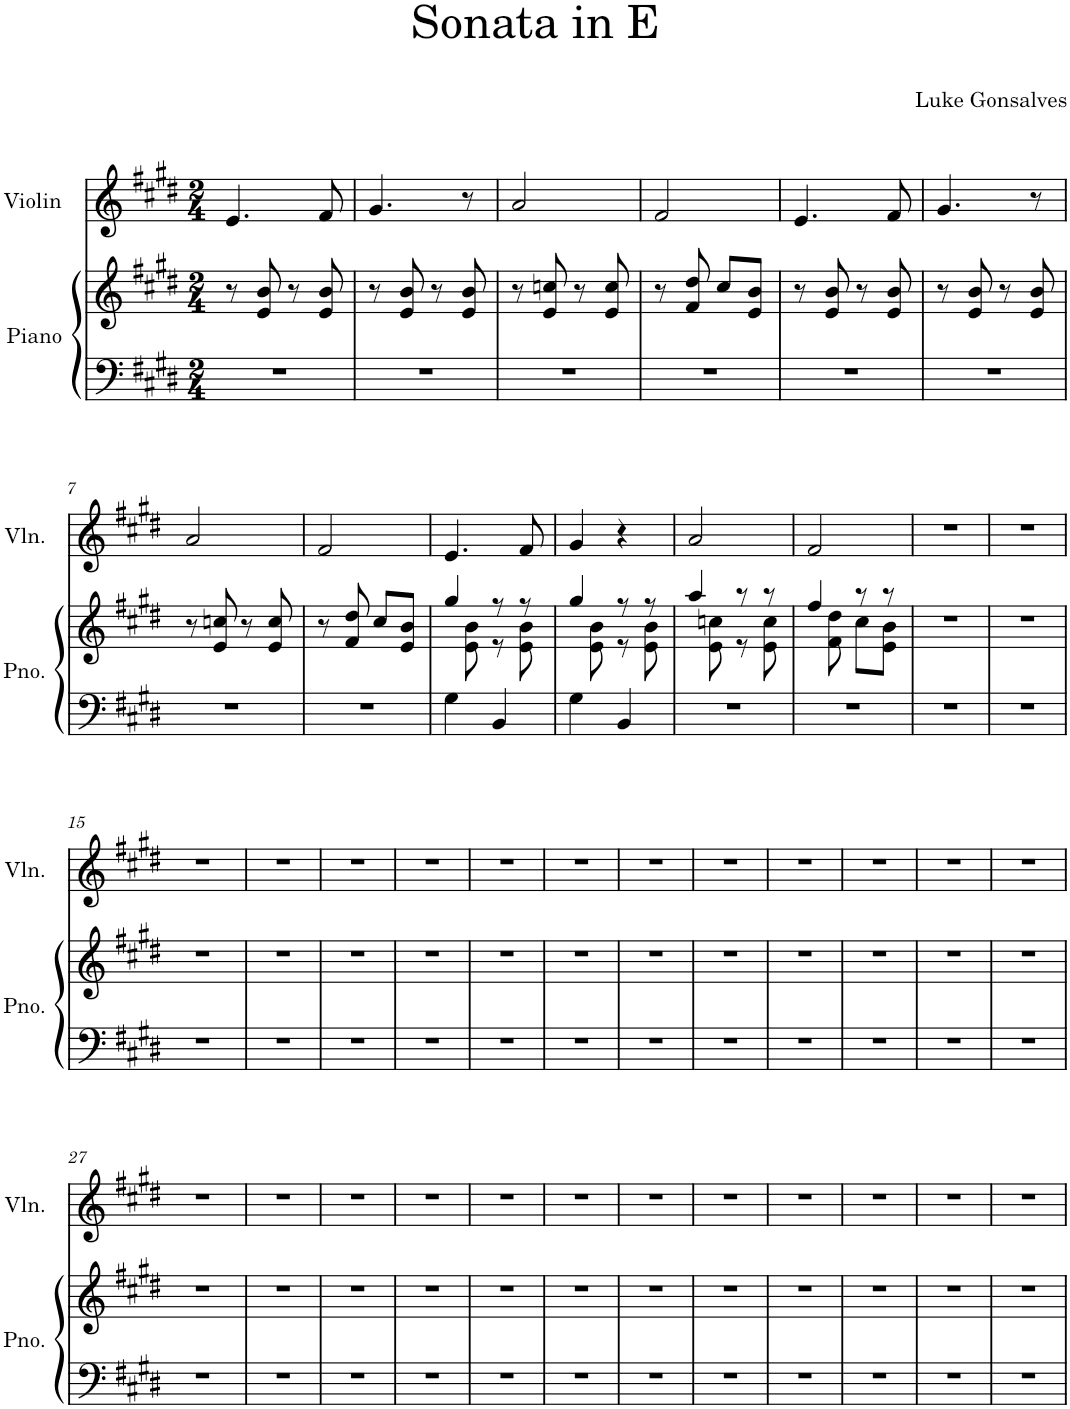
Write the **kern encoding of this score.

**kern	**kern	**kern
*part2	*part2	*part1
*staff3	*staff2	*staff1
*I"Piano	*	*I"Violin
*I'Pno.	*	*I'Vln.
*clefF4	*clefG2	*clefG2
*k[f#c#g#d#]	*k[f#c#g#d#]	*k[f#c#g#d#]
*M2/4	*M2/4	*M2/4
=1	=1	=1
2r	8r	4.e/
.	8e/ 8b/	.
.	8r	.
.	8e/ 8b/	8f#/
=2	=2	=2
2r	8r	4.g#/
.	8e/ 8b/	.
.	8r	.
.	8e/ 8b/	8r
=3	=3	=3
2r	8r	2a/
.	8e/ 8ccn/	.
.	8r	.
.	8e/ 8cc/	.
=4	=4	=4
2r	8r	2f#/
.	8f#/ 8dd#/	.
.	8cc#/L	.
.	8e/ 8b/J	.
=5	=5	=5
2r	8r	4.e/
.	8e/ 8b/	.
.	8r	.
.	8e/ 8b/	8f#/
=6	=6	=6
2r	8r	4.g#/
.	8e/ 8b/	.
.	8r	.
.	8e/ 8b/	8r
!!LO:LB:g=z
=7	=7	=7
2r	8r	2a/
.	8e/ 8ccn/	.
.	8r	.
.	8e/ 8cc/	.
=8	=8	=8
2r	8r	2f#/
.	8f#/ 8dd#/	.
.	8cc#/L	.
.	8e/ 8b/J	.
=9	=9	=9
*	*^	*
4G#\	4gg#/	8ryy	4.e/
.	.	8e\ 8b\	.
4BB/	8r	8r	.
.	8r	8e\ 8b\	8f#/
=10	=10	=10	=10
4G#\	4gg#/	8ryy	4g#/
.	.	8e\ 8b\	.
4BB/	8r	8r	4r
.	8r	8e\ 8b\	.
=11	=11	=11	=11
2r	4aa/	8ryy	2a/
.	.	8e\ 8ccn\	.
.	8r	8r	.
.	8r	8e\ 8cc\	.
=12	=12	=12	=12
2r	4ff#/	8ryy	2f#/
.	.	8f#\ 8dd#\	.
.	8r	8cc#\L	.
.	8r	8e\ 8b\J	.
*	*v	*v	*
=13	=13	=13
2r	2r	2r
=14	=14	=14
2r	2r	2r
!!LO:LB:g=z
=15	=15	=15
2r	2r	2r
=16	=16	=16
2r	2r	2r
=17	=17	=17
2r	2r	2r
=18	=18	=18
2r	2r	2r
=19	=19	=19
2r	2r	2r
=20	=20	=20
2r	2r	2r
=21	=21	=21
2r	2r	2r
=22	=22	=22
2r	2r	2r
=23	=23	=23
2r	2r	2r
=24	=24	=24
2r	2r	2r
=25	=25	=25
2r	2r	2r
=26	=26	=26
2r	2r	2r
!!LO:LB:g=z
=27	=27	=27
2r	2r	2r
=28	=28	=28
2r	2r	2r
=29	=29	=29
2r	2r	2r
=30	=30	=30
2r	2r	2r
=31	=31	=31
2r	2r	2r
=32	=32	=32
2r	2r	2r
=33	=33	=33
2r	2r	2r
=34	=34	=34
2r	2r	2r
=35	=35	=35
2r	2r	2r
=36	=36	=36
2r	2r	2r
=37	=37	=37
2r	2r	2r
=38	=38	=38
2r	2r	2r
=	=	=
*-	*-	*-
